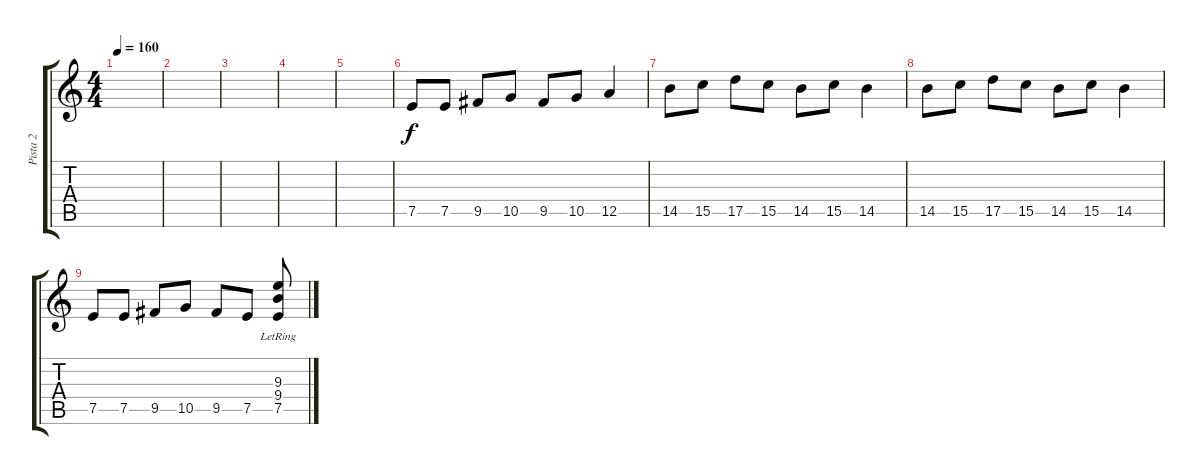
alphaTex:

\track ("Pista 2" "Pista 2") {instrument distortionguitar}
\staff {score tabs}
\tuning (E4 B3 G3 D3 A2 E2) {hide}
\ts (4 4)
\tempo 160
\clef g2
\ks c
|
|
|
|
|
7.5.8 7.5.8 9.5.8 10.5.8 9.5.8 10.5.8 12.5.4 |
14.5.8 15.5.8 17.5.8 15.5.8 14.5.8 15.5.8 14.5.4 |
14.5.8 15.5.8 17.5.8 15.5.8 14.5.8 15.5.8 14.5.4 |
7.5.8 7.5.8 9.5.8 10.5.8 9.5.8 7.5.8 (9.3 9.4{lr} 7.5).8
